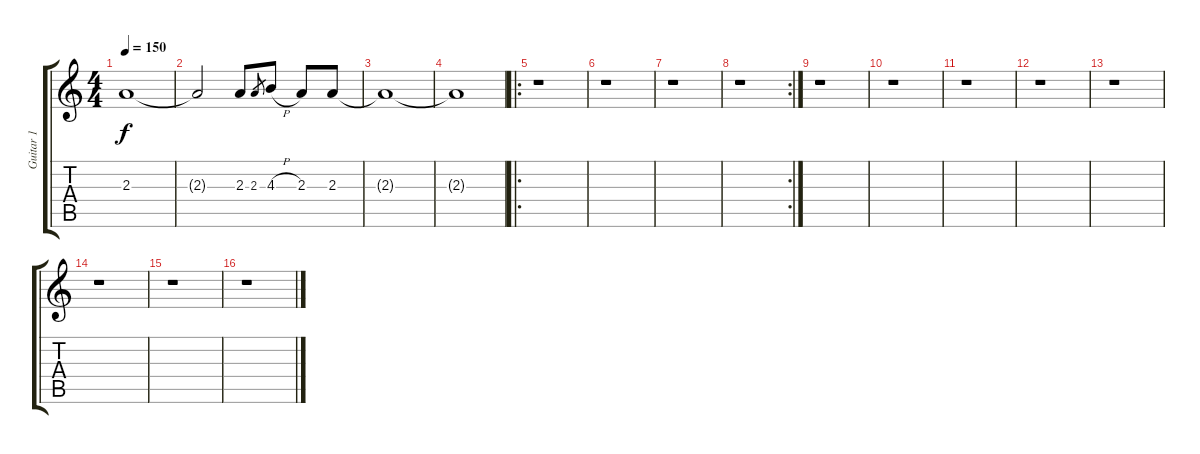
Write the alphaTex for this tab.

\track ("Guitar 1" "Guitar 1") {instrument overdrivenguitar}
\staff {score tabs}
\tuning (E4 B3 G3 D3 A2 E2) {hide}
\ts (4 4)
\tempo 150
\clef g2
\ks c
2.3{t}.1{dy f} |
2.3{t}.2 2.3.8{volume 16} 2.3.8{gr} 4.3{h}.8 2.3.8 2.3.8 |
2.3{t}.1 |
2.3{t}.1 |
\ro
r.1 |
r.1 |
r.1 |
\rc 2
r.1 |
r.1 |
r.1 |
r.1 |
r.1 |
r.1 |
r.1 |
r.1 |
r.1
